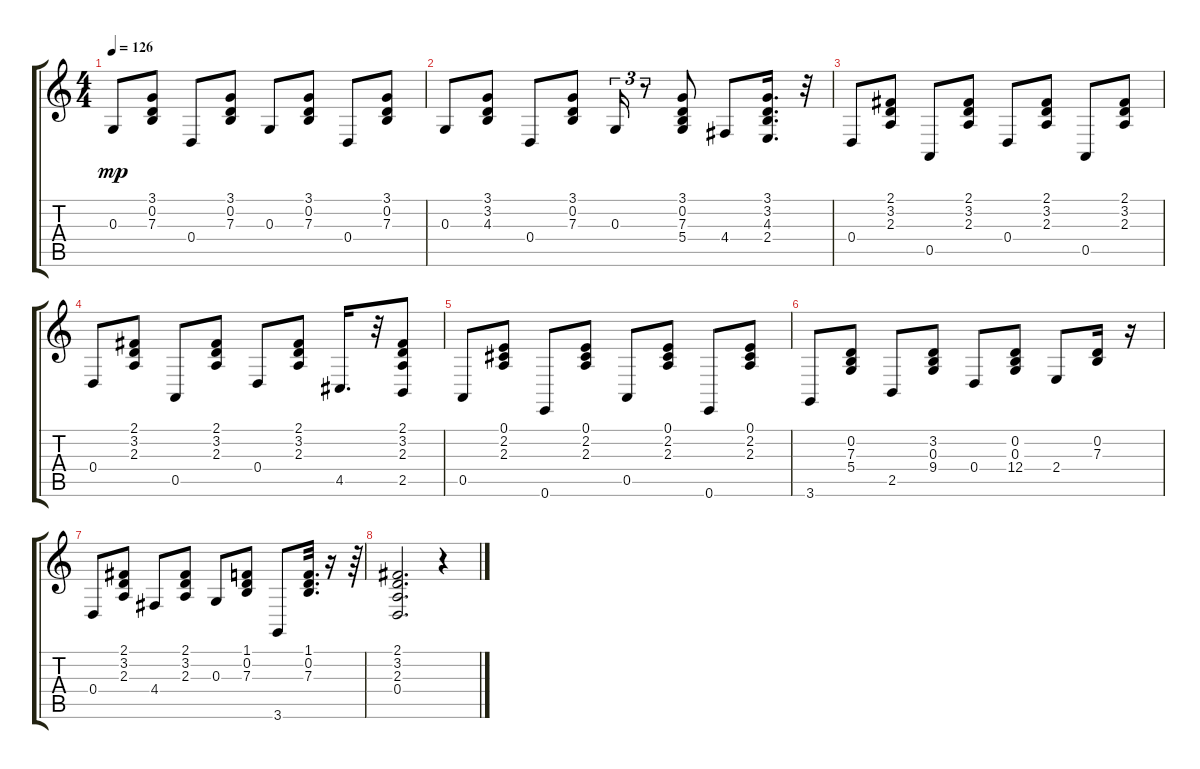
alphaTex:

\track "" {instrument acousticgrandpiano}
\staff {score tabs}
\tuning (E4 B3 G3 D3 A2 E2) {hide}
\ts (4 4)
\tempo 126
\clef g2
\ks c
0.3.8{dy mp} (3.1 0.2 7.3).8 0.4.8 (3.1 0.2 7.3).8 0.3.8 (3.1 0.2 7.3).8 0.4.8 (3.1 0.2 7.3).8 |
0.3.8 (3.1 3.2 4.3).8 0.4.8 (3.1 0.2 7.3).8 0.3.16{tu (3 2)} r.8{tu (3 2)} (3.1 0.2 7.3 5.4).8 4.4.8 (3.1 3.2 4.3 2.4).16{d} r.32 |
0.4.8 (2.1 3.2 2.3).8 0.5.8 (2.1 3.2 2.3).8 0.4.8 (2.1 3.2 2.3).8 0.5.8 (2.1 3.2 2.3).8 |
0.4.8 (2.1 3.2 2.3).8 0.5.8 (2.1 3.2 2.3).8 0.4.8 (2.1 3.2 2.3).8 4.5.16{d} r.32 (2.1 3.2 2.3 2.5).8 |
0.5.8 (0.1 2.2 2.3).8 0.6.8 (0.1 2.2 2.3).8 0.5.8 (0.1 2.2 2.3).8 0.6.8 (0.1 2.2 2.3).8 |
3.6.8 (0.2 7.3 5.4).8 2.5.8 (3.2 0.3 9.4).8 0.4.8 (0.2 0.3 12.4).8 2.4.8 (0.2 7.3).16 r.16 |
0.4.8 (2.1 3.2 2.3).8 4.4.8 (2.1 3.2 2.3).8 0.3.8 (1.1 0.2 7.3).8 3.6.8 (1.1 0.2 7.3).32{d} r.16 r.64{tu (3 2)} |
(2.1 3.2 2.3 0.4).2{d} r.4
